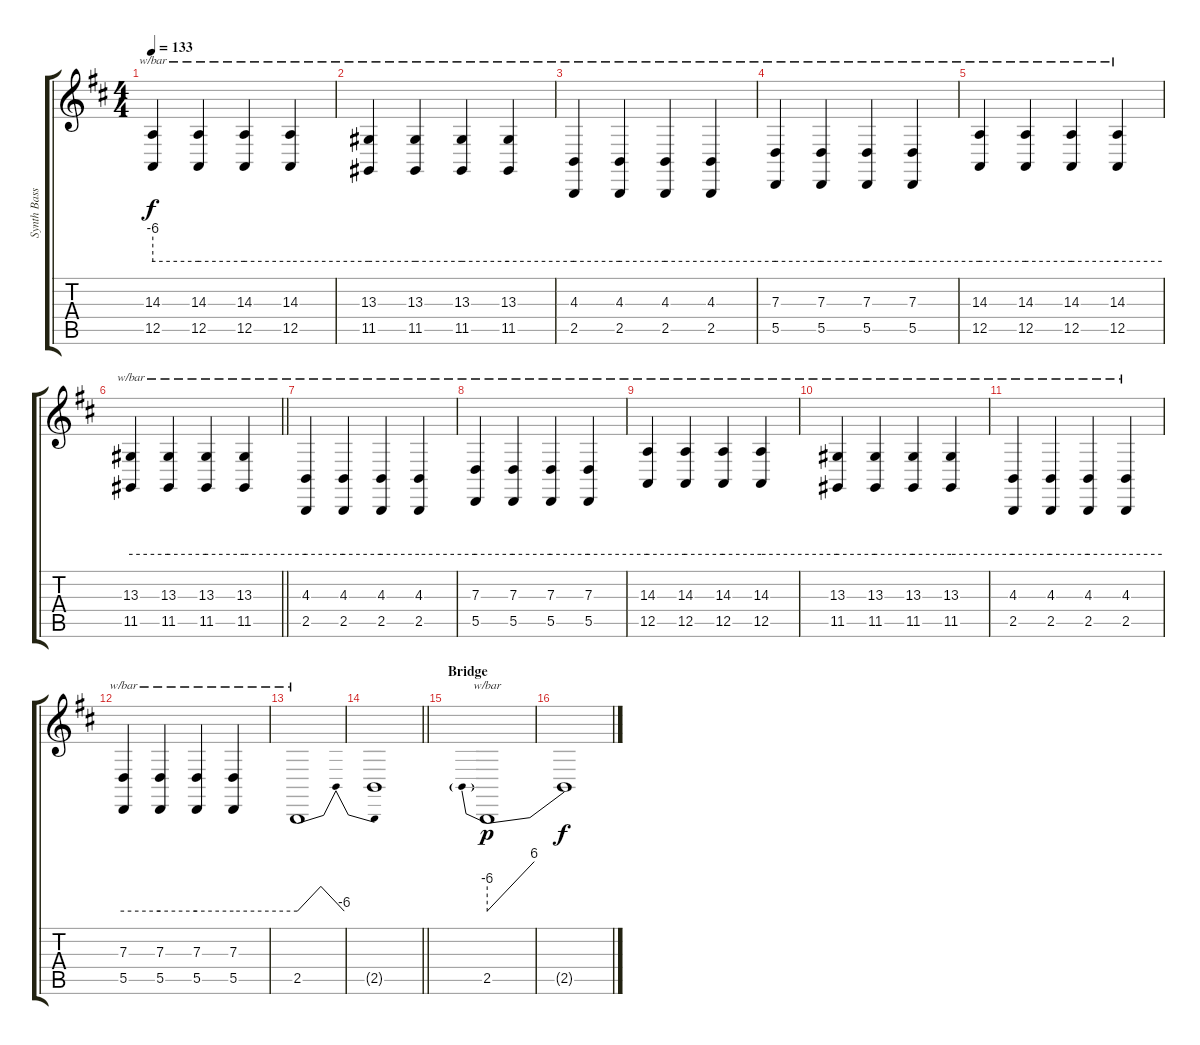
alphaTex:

\track ("Synth Bassline" "Synth Bass") {instrument lead2sawtooth}
\staff {score tabs}
\tuning (E4 B3 G3 D3 A2 E2) {hide}
\ts (4 4)
\tempo 133
\clef g2
\ks bminor
(14.3 12.5).4{tbe (hold default 0 -24 60 -24) dy f} (14.3 12.5).4{tbe (hold default 0 -24 60 -24)} (14.3 12.5).4{tbe (hold default 0 -24 60 -24)} (14.3 12.5).4{tbe (hold default 0 -24 60 -24)} |
(13.3 11.5).4{tbe (hold default 0 -24 60 -24)} (13.3 11.5).4{tbe (hold default 0 -24 60 -24)} (13.3 11.5).4{tbe (hold default 0 -24 60 -24)} (13.3 11.5).4{tbe (hold default 0 -24 60 -24)} |
(4.3 2.5).4{tbe (hold default 0 -24 60 -24)} (4.3 2.5).4{tbe (hold default 0 -24 60 -24)} (4.3 2.5).4{tbe (hold default 0 -24 60 -24)} (4.3 2.5).4{tbe (hold default 0 -24 60 -24)} |
(7.3 5.5).4{tbe (hold default 0 -24 60 -24)} (7.3 5.5).4{tbe (hold default 0 -24 60 -24)} (7.3 5.5).4{tbe (hold default 0 -24 60 -24)} (7.3 5.5).4{tbe (hold default 0 -24 60 -24)} |
(14.3 12.5).4{tbe (hold default 0 -24 60 -24)} (14.3 12.5).4{tbe (hold default 0 -24 60 -24)} (14.3 12.5).4{tbe (hold default 0 -24 60 -24)} (14.3 12.5).4{tbe (hold default 0 -24 60 -24)} |
\barLineRight lightlight
(13.3 11.5).4{tbe (hold default 0 -24 60 -24)} (13.3 11.5).4{tbe (hold default 0 -24 60 -24)} (13.3 11.5).4{tbe (hold default 0 -24 60 -24)} (13.3 11.5).4{tbe (hold default 0 -24 60 -24)} |
(4.3 2.5).4{tbe (hold default 0 -24 60 -24)} (4.3 2.5).4{tbe (hold default 0 -24 60 -24)} (4.3 2.5).4{tbe (hold default 0 -24 60 -24)} (4.3 2.5).4{tbe (hold default 0 -24 60 -24)} |
(7.3 5.5).4{tbe (hold default 0 -24 60 -24)} (7.3 5.5).4{tbe (hold default 0 -24 60 -24)} (7.3 5.5).4{tbe (hold default 0 -24 60 -24)} (7.3 5.5).4{tbe (hold default 0 -24 60 -24)} |
(14.3 12.5).4{tbe (hold default 0 -24 60 -24)} (14.3 12.5).4{tbe (hold default 0 -24 60 -24)} (14.3 12.5).4{tbe (hold default 0 -24 60 -24)} (14.3 12.5).4{tbe (hold default 0 -24 60 -24)} |
(13.3 11.5).4{tbe (hold default 0 -24 60 -24)} (13.3 11.5).4{tbe (hold default 0 -24 60 -24)} (13.3 11.5).4{tbe (hold default 0 -24 60 -24)} (13.3 11.5).4{tbe (hold default 0 -24 60 -24)} |
(4.3 2.5).4{tbe (hold default 0 -24 60 -24)} (4.3 2.5).4{tbe (hold default 0 -24 60 -24)} (4.3 2.5).4{tbe (hold default 0 -24 60 -24)} (4.3 2.5).4{tbe (hold default 0 -24 60 -24)} |
(7.3 5.5).4{tbe (hold default 0 -24 60 -24)} (7.3 5.5).4{tbe (hold default 0 -24 60 -24)} (7.3 5.5).4{tbe (hold default 0 -24 60 -24)} (7.3 5.5).4{tbe (hold default 0 -24 60 -24)} |
2.5.1{tbe (dip default 0 -24 30 0 60 -24)} |
\barLineRight lightlight
2.5{t}.1 |
\section ("" "Bridge")
2.5.1{tbe (predivedive default 0 -24 60 24) dy p} |
2.5{t}.1{dy f}
